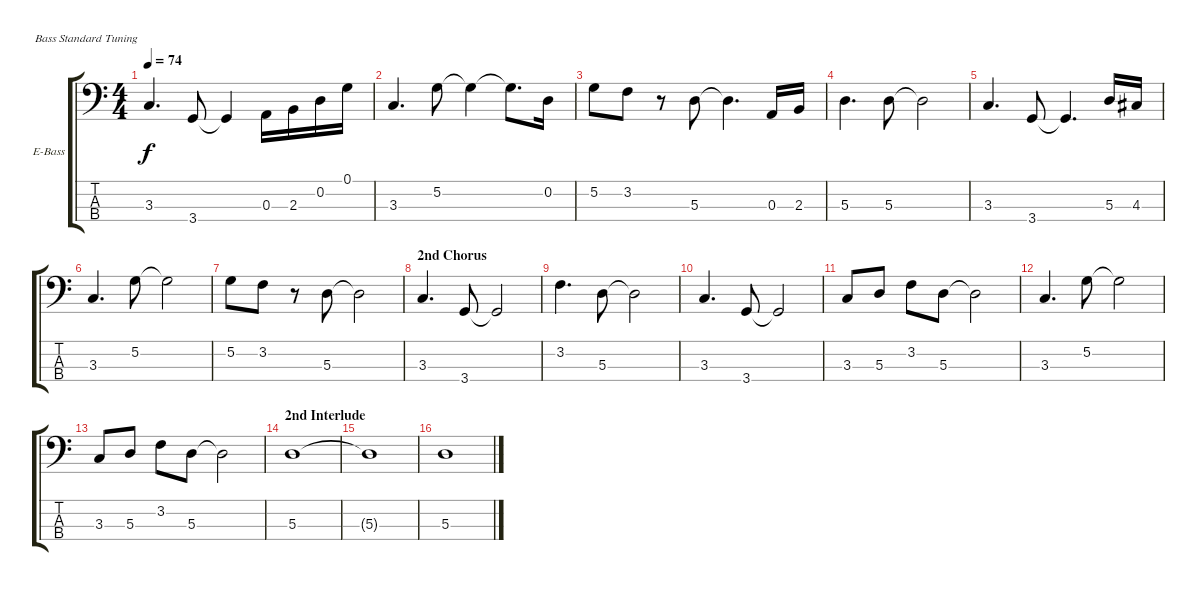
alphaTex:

\bracketExtendMode groupsimilarinstruments
\firstSystemTrackNameOrientation horizontal
\otherSystemsTrackNameOrientation horizontal
\track ("Bass" "E-Bass") {instrument electricbassfinger}
\staff {score tabs}
\tuning (G2 D2 A1 E1)
\ts (4 4)
\tempo 74
\clef f4
\ks c
3.3.4{d dy f} 3.4.8 3.4{t}.4 0.3.16 2.3.16 0.2.16 0.1.16 |
3.3.4{d} 5.2.8 5.2{t}.4 5.2{t}.8{d} 0.2.16 |
5.2.8 3.2.8 r.8 5.3.8 5.3{t}.4{d} 0.3.16 2.3.16 |
5.3.4{d} 5.3.8 5.3{t}.2 |
3.3.4{d} 3.4.8 3.4{t}.4{d} 5.3.16 4.3.16 |
3.3.4{d} 5.2.8 5.2{t}.2 |
5.2.8 3.2.8 r.8 5.3.8 5.3{t}.2 |
\section ("" "2nd Chorus")
3.3.4{d} 3.4.8 3.4{t}.2 |
3.2.4{d} 5.3.8 5.3{t}.2 |
3.3.4{d} 3.4.8 3.4{t}.2 |
3.3.8 5.3.8 3.2.8 5.3.8 5.3{t}.2 |
3.3.4{d} 5.2.8 5.2{t}.2 |
3.3.8 5.3.8 3.2.8 5.3.8 5.3{t}.2 |
\section ("" "2nd Interlude")
5.3.1 |
5.3{t}.1 |
5.3.1
